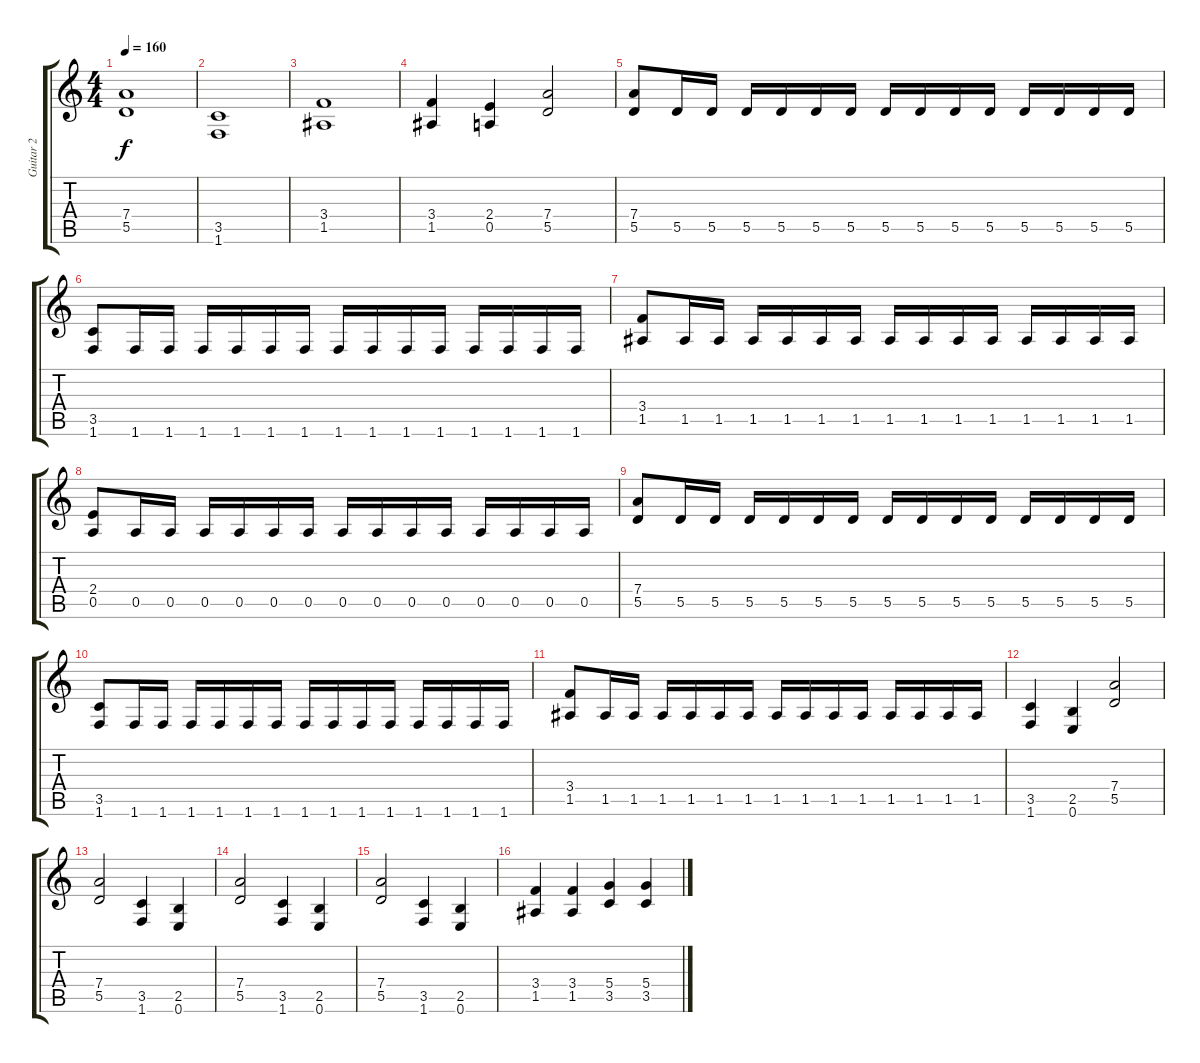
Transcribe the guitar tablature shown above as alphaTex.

\track ("Guitar 2" "Guitar 2") {instrument distortionguitar}
\staff {score tabs}
\tuning (E4 B3 G3 D3 A2 E2) {hide}
\ts (4 4)
\tempo 160
\clef g2
\ks c
(7.4 5.5).1{dy f} |
(3.5 1.6).1 |
(3.4 1.5).1 |
(3.4 1.5).4 (2.4 0.5).4 (7.4 5.5).2 |
(7.4 5.5).8 5.5.16 5.5.16 5.5.16 5.5.16 5.5.16 5.5.16 5.5.16 5.5.16 5.5.16 5.5.16 5.5.16 5.5.16 5.5.16 5.5.16 |
(3.5 1.6).8 1.6.16 1.6.16 1.6.16 1.6.16 1.6.16 1.6.16 1.6.16 1.6.16 1.6.16 1.6.16 1.6.16 1.6.16 1.6.16 1.6.16 |
(3.4 1.5).8 1.5.16 1.5.16 1.5.16 1.5.16 1.5.16 1.5.16 1.5.16 1.5.16 1.5.16 1.5.16 1.5.16 1.5.16 1.5.16 1.5.16 |
(2.4 0.5).8 0.5.16 0.5.16 0.5.16 0.5.16 0.5.16 0.5.16 0.5.16 0.5.16 0.5.16 0.5.16 0.5.16 0.5.16 0.5.16 0.5.16 |
(7.4 5.5).8 5.5.16 5.5.16 5.5.16 5.5.16 5.5.16 5.5.16 5.5.16 5.5.16 5.5.16 5.5.16 5.5.16 5.5.16 5.5.16 5.5.16 |
(3.5 1.6).8 1.6.16 1.6.16 1.6.16 1.6.16 1.6.16 1.6.16 1.6.16 1.6.16 1.6.16 1.6.16 1.6.16 1.6.16 1.6.16 1.6.16 |
(3.4 1.5).8 1.5.16 1.5.16 1.5.16 1.5.16 1.5.16 1.5.16 1.5.16 1.5.16 1.5.16 1.5.16 1.5.16 1.5.16 1.5.16 1.5.16 |
(3.5 1.6).4 (2.5 0.6).4 (7.4 5.5).2 |
(7.4 5.5).2 (3.5 1.6).4 (2.5 0.6).4 |
(7.4 5.5).2 (3.5 1.6).4 (2.5 0.6).4 |
(7.4 5.5).2 (3.5 1.6).4 (2.5 0.6).4 |
(3.4 1.5).4 (3.4 1.5).4 (5.4 3.5).4 (5.4 3.5).4
